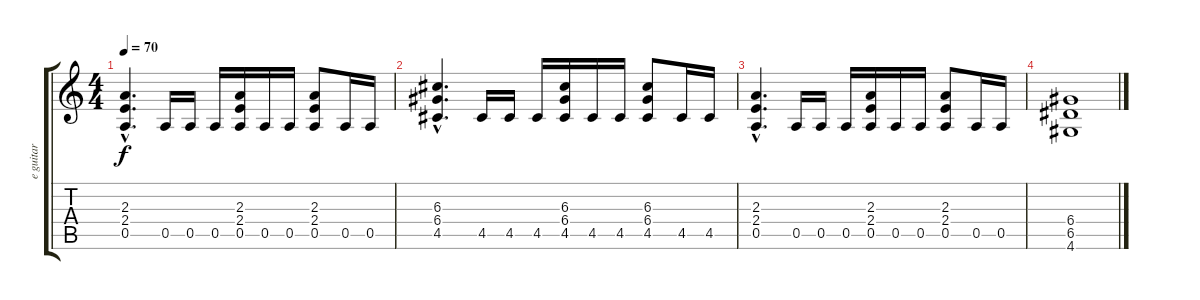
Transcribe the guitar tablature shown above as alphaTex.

\track ("e guitar" "e guitar") {instrument distortionguitar}
\staff {score tabs}
\tuning (E4 B3 G3 D3 A2 E2) {hide}
\ts (4 4)
\tempo 70
\clef g2
\ks c
(2.3{hac} 2.4{hac} 0.5{hac}).4{d dy f} 0.5.16 0.5.16 0.5.16 (2.3 2.4 0.5).16 0.5.16 0.5.16 (2.3 2.4 0.5).8 0.5.16 0.5.16 |
(6.3{hac} 6.4{hac} 4.5{hac}).4{d} 4.5.16 4.5.16 4.5.16 (6.3 6.4 4.5).16 4.5.16 4.5.16 (6.3 6.4 4.5).8 4.5.16 4.5.16 |
(2.3{hac} 2.4{hac} 0.5{hac}).4{d} 0.5.16 0.5.16 0.5.16 (2.3 2.4 0.5).16 0.5.16 0.5.16 (2.3 2.4 0.5).8 0.5.16 0.5.16 |
(6.4 6.5 4.6).1
